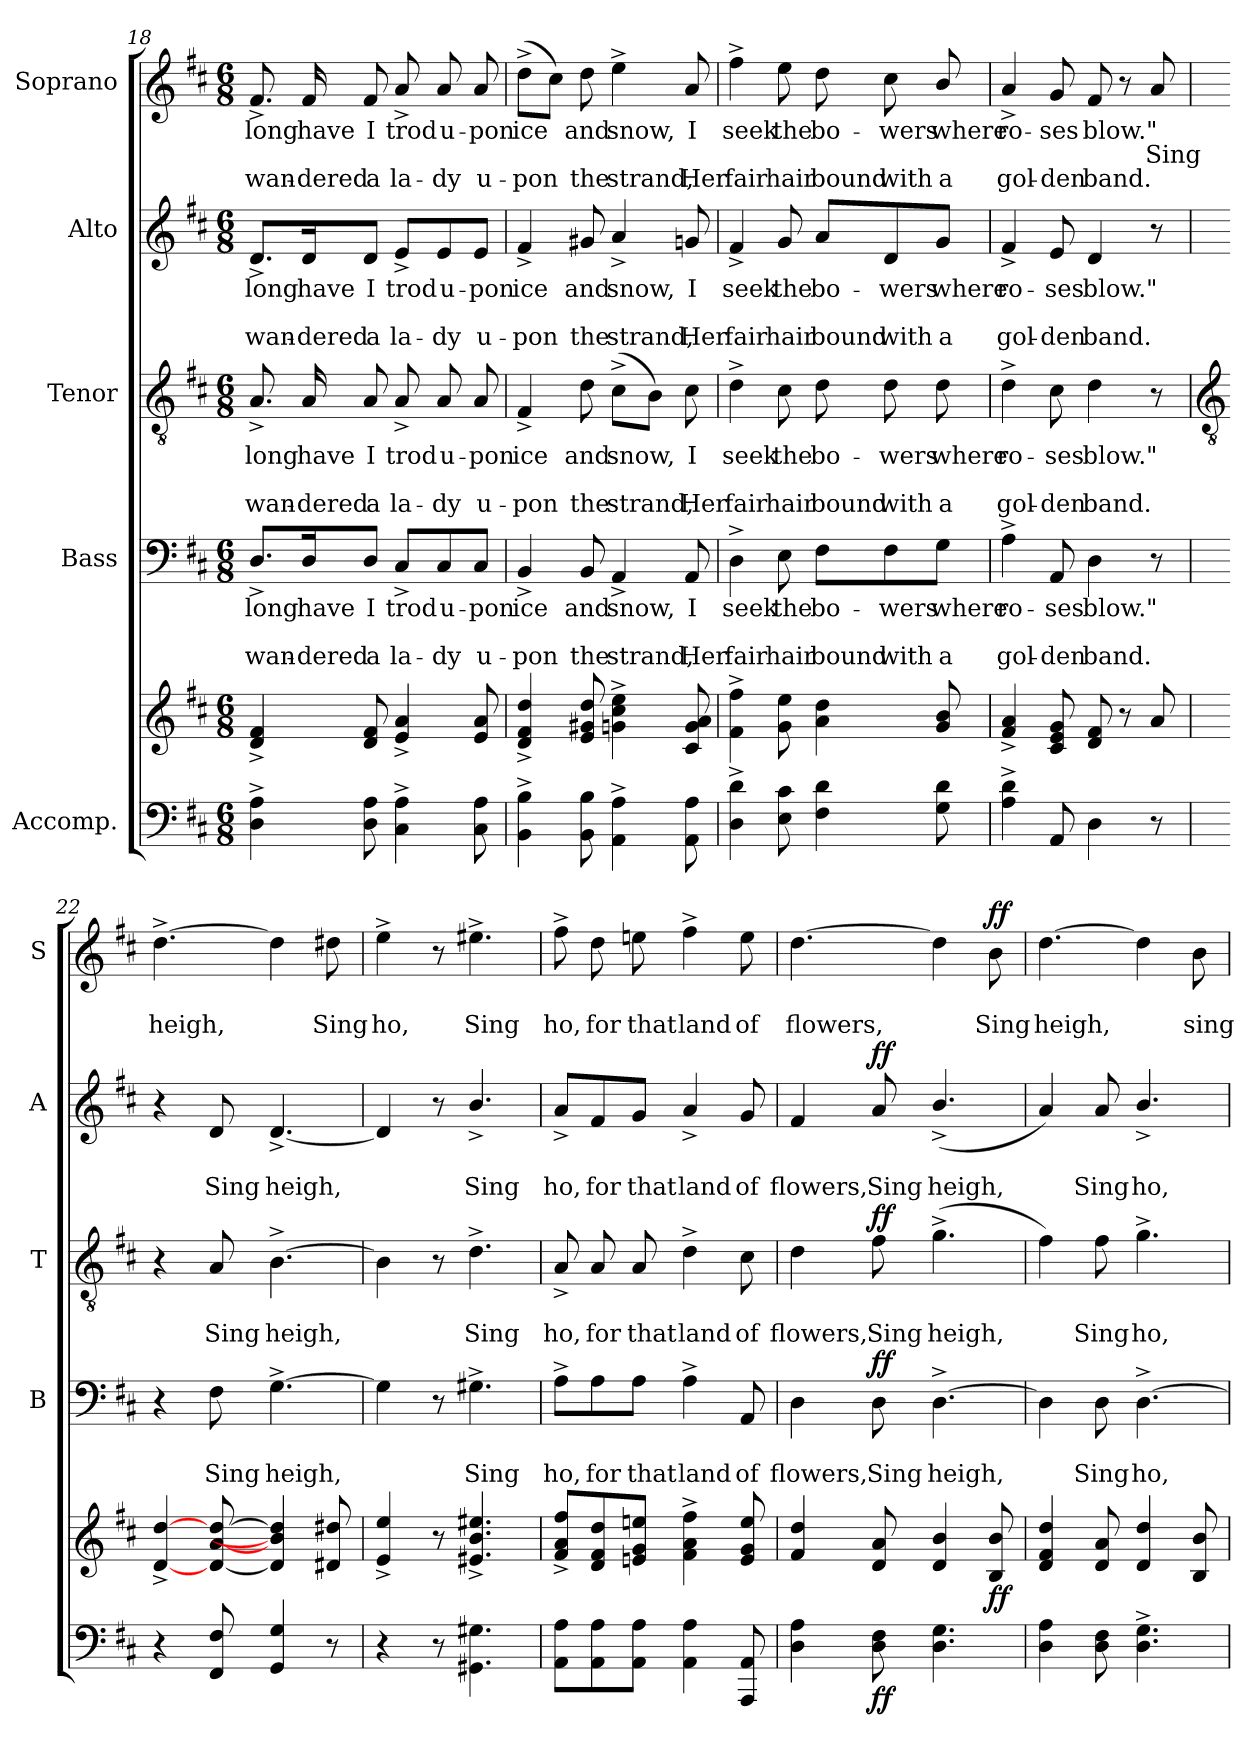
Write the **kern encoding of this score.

**kern	**kern	**dynam	**kern	**text	**text	**text	**dynam	**kern	**text	**text	**text	**dynam	**kern	**text	**text	**text	**dynam	**kern	**text	**text	**text	**dynam
*part5	*part5	*part5	*part4	*part4	*part4	*part4	*part4	*part3	*part3	*part3	*part3	*part3	*part2	*part2	*part2	*part2	*part2	*part1	*part1	*part1	*part1	*part1
*staff6	*staff5	*staff5/6	*staff4	*staff4	*staff4	*staff4	*staff4	*staff3	*staff3	*staff3	*staff3	*staff3	*staff2	*staff2	*staff2	*staff2	*staff2	*staff1	*staff1	*staff1	*staff1	*staff1
*I"Accomp.	*	*	*I"Bass	*	*	*	*	*I"Tenor	*	*	*	*	*I"Alto	*	*	*	*	*I"Soprano	*	*	*	*
*	*	*	*I'B	*	*	*	*	*I'T	*	*	*	*	*I'A	*	*	*	*	*I'S	*	*	*	*
!!LO:LB:g=z
*clefF4	*clefG2	*	*clefF4	*	*	*	*	*clefGv2	*	*	*	*	*clefG2	*	*	*	*	*clefG2	*	*	*	*
*k[f#c#]	*k[f#c#]	*	*k[f#c#]	*	*	*	*	*k[f#c#]	*	*	*	*	*k[f#c#]	*	*	*	*	*k[f#c#]	*	*	*	*
*D:	*D:	*	*D:	*	*	*	*	*D:	*	*	*	*	*D:	*	*	*	*	*D:	*	*	*	*
*M6/8	*M6/8	*	*M6/8	*	*	*	*	*M6/8	*	*	*	*	*M6/8	*	*	*	*	*M6/8	*	*	*	*
=18	=18	=18	=18	=18	=18	=18	=18	=18	=18	=18	=18	=18	=18	=18	=18	=18	=18	=18	=18	=18	=18	=18
!	!	!	!	!LO:LY:b	!	!LO:LY:b	!	!	!LO:LY:b	!	!LO:LY:b	!	!	!LO:LY:b	!	!LO:LY:b	!	!	!LO:LY:b	!	!LO:LY:b	!
4D\^ 4A\^	4d^ 4f#^	.	8.D^/L	long	.	wan-	.	8.A^	long	.	wan-	.	8.d^/L	long	.	wan-	.	8.f#^	long	.	wan-	.
!	!	!	!	!LO:LY:b	!	!LO:LY:b	!	!	!LO:LY:b	!	!LO:LY:b	!	!	!LO:LY:b	!	!LO:LY:b	!	!	!LO:LY:b	!	!LO:LY:b	!
.	.	.	16D/K	-have	.	dered	.	16A	-have	.	dered	.	16d/K	-have	.	dered	.	16f#	-have	.	dered	.
!	!	!	!	!LO:LY:b	!	!LO:LY:b	!	!	!LO:LY:b	!	!LO:LY:b	!	!	!LO:LY:b	!	!LO:LY:b	!	!	!LO:LY:b	!	!LO:LY:b	!
8D\ 8A\	8d 8f#	.	8D/J	I	.	a	.	8A	I	.	a	.	8d/J	I	.	a	.	8f#	I	.	a	.
!	!	!	!	!LO:LY:b	!	!LO:LY:b	!	!	!LO:LY:b	!	!LO:LY:b	!	!	!LO:LY:b	!	!LO:LY:b	!	!	!LO:LY:b	!	!LO:LY:b	!
4C#^ 4A^	4e^ 4a^	.	8C#^/L	trod	.	la-	.	8A^	trod	.	la-	.	8e^/L	trod	.	la-	.	8a^	trod	.	la-	.
!	!	!	!	!LO:LY:b	!	!LO:LY:b	!	!	!LO:LY:b	!	!LO:LY:b	!	!	!LO:LY:b	!	!LO:LY:b	!	!	!LO:LY:b	!	!LO:LY:b	!
.	.	.	8C#/	-u-	.	-dy	.	8A	-u-	.	-dy	.	8e/	-u-	.	-dy	.	8a	-u-	.	-dy	.
!	!	!	!	!LO:LY:b	!	!LO:LY:b	!	!	!LO:LY:b	!	!LO:LY:b	!	!	!LO:LY:b	!	!LO:LY:b	!	!	!LO:LY:b	!	!LO:LY:b	!
8C# 8A	8e 8a	.	8C#/J	pon	.	u-	.	8A	pon	.	u-	.	8e/J	pon	.	u-	.	8a	pon	.	u-	.
=19	=19	=19	=19	=19	=19	=19	=19	=19	=19	=19	=19	=19	=19	=19	=19	=19	=19	=19	=19	=19	=19	=19
!	!	!	!	!LO:LY:b	!	!LO:LY:b	!	!	!LO:LY:b	!	!LO:LY:b	!	!	!LO:LY:b	!	!LO:LY:b	!	!	!LO:LY:b	!	!LO:LY:b	!
4BB^ 4B^	4d^ 4f#^ 4dd^	.	4BB^	-ice	.	pon	.	4F#^	-ice	.	pon	.	4f#^	-ice	.	pon	.	(>8dd^L	-ice	.	pon	.
.	.	.	.	.	.	.	.	.	.	.	.	.	.	.	.	.	.	8cc#J)	.	.	.	.
!	!	!	!	!LO:LY:b	!	!LO:LY:b	!	!	!LO:LY:b	!	!LO:LY:b	!	!	!LO:LY:b	!	!LO:LY:b	!	!	!LO:LY:b	!	!LO:LY:b	!
8BB 8B	8e 8g#X 8dd	.	8BB	and	.	the	.	8d	and	.	the	.	8g#X	and	.	the	.	8dd	and	.	the	.
!	!	!	!	!LO:LY:b	!	!LO:LY:b	!	!	!LO:LY:b	!	!LO:LY:b	!	!	!LO:LY:b	!	!LO:LY:b	!	!	!LO:LY:b	!	!LO:LY:b	!
4AA^ 4A^	4gn^ 4cc#^ 4ee^	.	4AA^	snow,	.	strand,	.	(>8c#^L	snow,	.	strand,	.	4a^	snow,	.	strand,	.	4ee^	snow,	.	strand,	.
.	.	.	.	.	.	.	.	8BJ)	.	.	.	.	.	.	.	.	.	.	.	.	.	.
!	!	!	!	!LO:LY:b	!	!LO:LY:b	!	!	!LO:LY:b	!	!LO:LY:b	!	!	!LO:LY:b	!	!LO:LY:b	!	!	!LO:LY:b	!	!LO:LY:b	!
8AA 8A	8c# 8g 8a	.	8AA	I	.	Her	.	8c#	I	.	Her	.	8gn	I	.	Her	.	8a	I	.	Her	.
=20	=20	=20	=20	=20	=20	=20	=20	=20	=20	=20	=20	=20	=20	=20	=20	=20	=20	=20	=20	=20	=20	=20
!	!	!	!	!LO:LY:b	!	!LO:LY:b	!	!	!LO:LY:b	!	!LO:LY:b	!	!	!LO:LY:b	!	!LO:LY:b	!	!	!LO:LY:b	!	!LO:LY:b	!
4D^ 4d^	4f#^ 4ff#^	.	4D^	seek	.	fair	.	4d^	seek	.	fair	.	4f#^	seek	.	fair	.	4ff#^	seek	.	fair	.
!	!	!	!	!LO:LY:b	!	!LO:LY:b	!	!	!LO:LY:b	!	!LO:LY:b	!	!	!LO:LY:b	!	!LO:LY:b	!	!	!LO:LY:b	!	!LO:LY:b	!
8E 8c#	8g 8ee	.	8E	the	.	hair	.	8c#	the	.	hair	.	8g	the	.	hair	.	8ee	the	.	hair	.
!	!	!	!	!LO:LY:b	!	!LO:LY:b	!	!	!LO:LY:b	!	!LO:LY:b	!	!	!LO:LY:b	!	!LO:LY:b	!	!	!LO:LY:b	!	!LO:LY:b	!
4F# 4d	4a 4dd	.	8F#\L	bo-	.	-bound	.	8d	bo-	.	-bound	.	8a/L	bo-	.	-bound	.	8dd	bo-	.	-bound	.
!	!	!	!	!LO:LY:b	!	!LO:LY:b	!	!	!LO:LY:b	!	!LO:LY:b	!	!	!LO:LY:b	!	!LO:LY:b	!	!	!LO:LY:b	!	!LO:LY:b	!
.	.	.	8F#\	wers	.	with	.	8d	wers	.	with	.	8d/	wers	.	with	.	8cc#	wers	.	with	.
!	!	!	!	!LO:LY:b	!	!LO:LY:b	!	!	!LO:LY:b	!	!LO:LY:b	!	!	!LO:LY:b	!	!LO:LY:b	!	!	!LO:LY:b	!	!LO:LY:b	!
8G 8d	8g/ 8b/	.	8G\J	where	.	a	.	8d	where	.	a	.	8g/J	where	.	a	.	8b/	where	.	a	.
=21	=21	=21	=21	=21	=21	=21	=21	=21	=21	=21	=21	=21	=21	=21	=21	=21	=21	=21	=21	=21	=21	=21
!	!	!	!	!LO:LY:b	!	!LO:LY:b	!	!	!LO:LY:b	!	!LO:LY:b	!	!	!LO:LY:b	!	!LO:LY:b	!	!	!LO:LY:b	!	!LO:LY:b	!
4A^ 4d^	4f#^ 4a^	.	4A^	ro-	.	-gol-	.	4d^	ro-	.	-gol-	.	4f#^	ro-	.	-gol-	.	4a^	ro-	.	-gol-	.
!	!	!	!	!LO:LY:b	!	!LO:LY:b	!	!	!LO:LY:b	!	!LO:LY:b	!	!	!LO:LY:b	!	!LO:LY:b	!	!	!LO:LY:b	!	!LO:LY:b	!
8AA	8c# 8e 8g	.	8AA	-ses	.	den	.	8c#	-ses	.	den	.	8e	-ses	.	den	.	8g	-ses	.	den	.
!	!	!	!	!LO:LY:b	!	!LO:LY:b	!	!	!LO:LY:b	!	!LO:LY:b	!	!	!LO:LY:b	!	!LO:LY:b	!	!	!LO:LY:b	!	!LO:LY:b	!
4D	8d 8f#	.	4D	blow."	.	band.	.	4d	blow."	.	band.	.	4d	blow."	.	band.	.	8f#	blow."	.	band.	.
.	8r	.	.	.	.	.	.	.	.	.	.	.	.	.	.	.	.	8r	.	.	.	.
!	!	!	!	!	!	!	!	!	!	!	!	!	!	!	!	!	!	!	!	!LO:LY:b	!	!
8r	8a	.	8r	.	.	.	.	8r	.	.	.	.	8r	.	.	.	.	8a	.	Sing	.	.
!!LO:LB:g=z
=22	=22	=22	=22	=22	=22	=22	=22	=22	=22	=22	=22	=22	=22	=22	=22	=22	=22	=22	=22	=22	=22	=22
*	*	*	*	*	*	*	*	*clefGv2	*	*	*	*	*	*	*	*	*	*	*	*	*	*
!	!	!	!	!	!	!	!	!	!	!	!	!	!	!	!	!	!	!	!	!LO:LY:b	!	!
4r	[4d^ [4dd^	.	4r	.	.	.	.	4r	.	.	.	.	4r	.	.	.	.	[4.dd^	.	heigh,	.	.
!	!	!	!	!	!LO:LY:b	!	!	!	!	!LO:LY:b	!	!	!	!	!LO:LY:b	!	!	!	!	!	!	!
8FF# 8F#	[8d [8a [8dd	.	8F#	.	Sing	.	.	8A	.	Sing	.	.	8d	.	Sing	.	.	.	.	.	.	.
!	!	!	!	!	!LO:LY:b	!	!	!	!	!LO:LY:b	!	!	!	!	!LO:LY:b	!	!	!	!	!	!	!
4GG 4G	4d] 4b] 4dd]	.	[4.G^	.	heigh,	.	.	[4.B^	.	heigh,	.	.	[4.d^	.	heigh,	.	.	4dd]	.	.	.	.
!	!	!	!	!	!	!	!	!	!	!	!	!	!	!	!	!	!	!	!	!LO:LY:b	!	!
8r	8d#X 8dd#X	.	.	.	.	.	.	.	.	.	.	.	.	.	.	.	.	8dd#X	.	Sing	.	.
=23	=23	=23	=23	=23	=23	=23	=23	=23	=23	=23	=23	=23	=23	=23	=23	=23	=23	=23	=23	=23	=23	=23
!	!	!	!	!	!	!	!	!	!	!	!	!	!	!	!	!	!	!	!	!LO:LY:b	!	!
4r	4e^ 4ee^	.	4G]	.	.	.	.	4B]	.	.	.	.	4d]	.	.	.	.	4ee^	.	ho,	.	.
8r	8r	.	8r	.	.	.	.	8r	.	.	.	.	8r	.	.	.	.	8r	.	.	.	.
!	!	!	!	!	!LO:LY:b	!	!	!	!	!LO:LY:b	!	!	!	!	!LO:LY:b	!	!	!	!	!LO:LY:b	!	!
4.GG#X\ 4.G#X\	4.e#X^ 4.b^ 4.ee#X^	.	4.G#X^\	.	Sing	.	.	4.d^\	.	Sing	.	.	4.b^/	.	Sing	.	.	4.ee#X^	.	Sing	.	.
=24	=24	=24	=24	=24	=24	=24	=24	=24	=24	=24	=24	=24	=24	=24	=24	=24	=24	=24	=24	=24	=24	=24
!	!	!	!	!	!LO:LY:b	!	!	!	!	!LO:LY:b	!	!	!	!	!LO:LY:b	!	!	!	!	!LO:LY:b	!	!
8AA 8AL	8f#^ 8a^ 8ff#^L	.	8A^\L	.	ho,	.	.	8A^	.	ho,	.	.	8a^/L	.	ho,	.	.	8ff#^	.	ho,	.	.
!	!	!	!	!	!LO:LY:b	!	!	!	!	!LO:LY:b	!	!	!	!	!LO:LY:b	!	!	!	!	!LO:LY:b	!	!
8AA 8A	8d 8f# 8dd	.	8A\	.	for	.	.	8A	.	for	.	.	8f#/	.	for	.	.	8dd	.	for	.	.
!	!	!	!	!	!LO:LY:b	!	!	!	!	!LO:LY:b	!	!	!	!	!LO:LY:b	!	!	!	!	!LO:LY:b	!	!
8AA 8AJ	8en 8g 8eenJ	.	8A\J	.	that	.	.	8A	.	that	.	.	8g/J	.	that	.	.	8een	.	that	.	.
!	!	!	!	!	!LO:LY:b	!	!	!	!	!LO:LY:b	!	!	!	!	!LO:LY:b	!	!	!	!	!LO:LY:b	!	!
4AA 4A	4f#^ 4a^ 4ff#^	.	4A^	.	land	.	.	4d^	.	land	.	.	4a^	.	land	.	.	4ff#^	.	land	.	.
!	!	!	!	!	!LO:LY:b	!	!	!	!	!LO:LY:b	!	!	!	!	!LO:LY:b	!	!	!	!	!LO:LY:b	!	!
8AAA 8AA	8e 8g 8ee	.	8AA	.	of	.	.	8c#	.	of	.	.	8g	.	of	.	.	8ee	.	of	.	.
=25	=25	=25	=25	=25	=25	=25	=25	=25	=25	=25	=25	=25	=25	=25	=25	=25	=25	=25	=25	=25	=25	=25
!	!	!	!	!	!LO:LY:b	!	!	!	!	!LO:LY:b	!	!	!	!	!LO:LY:b	!	!	!	!	!LO:LY:b	!	!
4D 4A	4f# 4dd	.	4D	.	flowers,	.	.	4d	.	flowers,	.	.	4f#	.	flowers,	.	.	[4.dd	.	flowers,	.	.
!	!	!LO:DY:b=2	!	!	!LO:LY:b	!	!LO:DY:b	!	!	!LO:LY:b	!	!LO:DY:b	!	!	!LO:LY:b	!	!LO:DY:b	!	!	!	!	!
8D 8F#	8d 8a	ff	8D	.	Sing	.	ff	8f#	.	Sing	.	ff	8a	.	Sing	.	ff	.	.	.	.	.
!	!	!	!	!	!LO:LY:b	!	!	!	!	!LO:LY:b	!	!	!	!	!LO:LY:b	!	!	!	!	!	!	!
4.D\ 4.G\	4d 4b	.	[4.D^\	.	heigh,	.	.	(>4.g^\	.	heigh,	.	.	(<4.b^/	.	heigh,	.	.	4dd]	.	.	.	.
!	!	!LO:DY:b	!	!	!	!	!	!	!	!	!	!	!	!	!	!	!	!	!	!LO:LY:b	!	!LO:DY:b
.	8B 8b	ff	.	.	.	.	.	.	.	.	.	.	.	.	.	.	.	8b	.	Sing	.	ff
=26	=26	=26	=26	=26	=26	=26	=26	=26	=26	=26	=26	=26	=26	=26	=26	=26	=26	=26	=26	=26	=26	=26
!	!	!	!	!	!	!	!	!	!	!	!	!	!	!	!	!	!	!	!	!LO:LY:b	!	!
4D 4A	4d 4f# 4dd	.	4D]	.	.	.	.	4f#)	.	.	.	.	4a)	.	.	.	.	[4.dd	.	heigh,	.	.
!	!	!	!	!	!LO:LY:b	!	!	!	!	!LO:LY:b	!	!	!	!	!LO:LY:b	!	!	!	!	!	!	!
8D 8F#	8d 8a	.	8D	.	Sing	.	.	8f#	.	Sing	.	.	8a	.	Sing	.	.	.	.	.	.	.
!	!	!	!	!	!LO:LY:b	!	!	!	!	!LO:LY:b	!	!	!	!	!LO:LY:b	!	!	!	!	!	!	!
4.D^ 4.G^	4d 4dd	.	[4.D^	.	ho,	.	.	4.g^	.	ho,	.	.	4.b^/	.	ho,	.	.	4dd]	.	.	.	.
!	!	!	!	!	!	!	!	!	!	!	!	!	!	!	!	!	!	!	!	!LO:LY:b	!	!
.	8B 8b	.	.	.	.	.	.	.	.	.	.	.	.	.	.	.	.	8b	.	sing	.	.
=	=	=	=	=	=	=	=	=	=	=	=	=	=	=	=	=	=	=	=	=	=	=
*-	*-	*-	*-	*-	*-	*-	*-	*-	*-	*-	*-	*-	*-	*-	*-	*-	*-	*-	*-	*-	*-	*-
